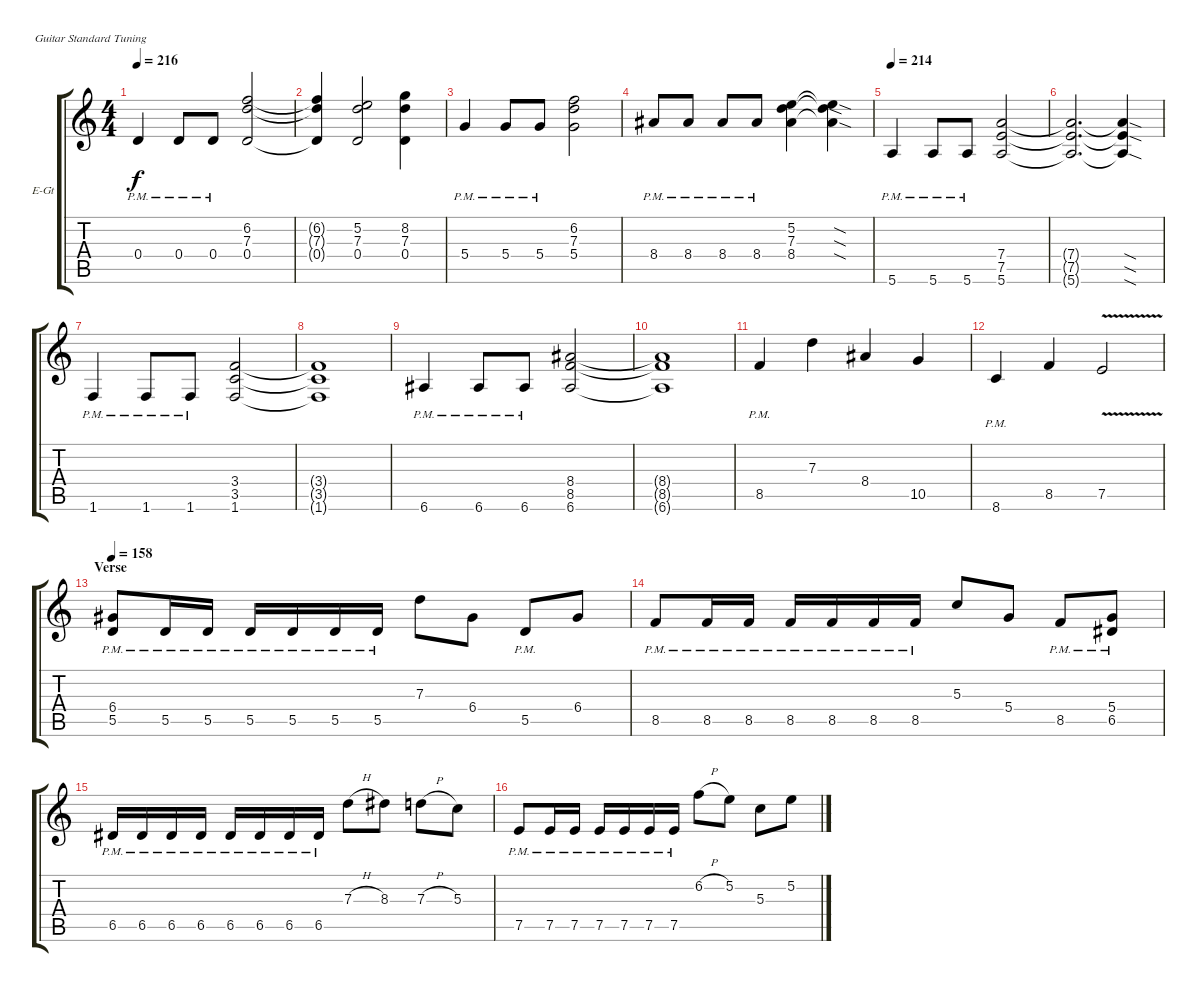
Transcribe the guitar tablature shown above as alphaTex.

\bracketExtendMode groupsimilarinstruments
\firstSystemTrackNameOrientation horizontal
\otherSystemsTrackNameOrientation horizontal
\track ("Jason Gobel" "E-Gt") {instrument distortionguitar}
\staff {score tabs}
\tuning (E4 B3 G3 D3 A2 E2)
\ts (4 4)
\tempo 216
\clef g2
\ks c
0.4{pm}.4{dy f} 0.4{pm}.8 0.4{pm}.8 (6.2 7.3 0.4).2 |
(7.3{t} 6.2{t} 0.4{t}).4 (5.2 7.3 0.4).2 (8.2 7.3 0.4).4 |
5.4{pm}.4 5.4{pm}.8 5.4{pm}.8 (6.2 7.3 5.4).2 |
8.4{pm}.8 8.4{pm}.8 8.4{pm}.8 8.4{pm}.8 (5.2 7.3 8.4).4 (5.2{sod t} 7.3{sod t} 8.4{sod t}).4 |
\tempo 214
5.6{pm}.4 5.6{pm}.8 5.6{pm}.8 (7.4 7.5 5.6).2 |
(7.4{t} 7.5{t} 5.6{t}).2{d} (7.4{sod t} 7.5{sod t} 5.6{sod t}).4 |
1.6{pm}.4 1.6{pm}.8 1.6{pm}.8 (3.4 3.5 1.6).2 |
(3.4{t} 3.5{t} 1.6{t}).1 |
6.6{pm}.4 6.6{pm}.8 6.6{pm}.8 (8.4 8.5 6.6).2 |
(8.4{t} 8.5{t} 6.6{t}).1 |
8.5{pm}.4 7.3.4 8.4.4 10.5.4 |
8.6{pm}.4 8.5.4 7.5{v}.2 |
\section ("" "Verse")
\tempo 158
(6.4{pm} 5.5{pm}).8 5.5{pm}.16 5.5{pm}.16 5.5{pm}.16 5.5{pm}.16 5.5{pm}.16 5.5{pm}.16 7.3.8 6.4.8 5.5{pm}.8 6.4.8 |
8.5{pm}.8 8.5{pm}.16 8.5{pm}.16 8.5{pm}.16 8.5{pm}.16 8.5{pm}.16 8.5{pm}.16 5.3.8 5.4.8 8.5{pm}.8 (6.5{pm} 5.4{pm}).8 |
6.5{pm}.16 6.5{pm}.16 6.5{pm}.16 6.5{pm}.16 6.5{pm}.16 6.5{pm}.16 6.5{pm}.16 6.5{pm}.16 7.3{h}.8 8.3.8 7.3{h}.8 5.3.8 |
7.5{pm}.8 7.5{pm}.16 7.5{pm}.16 7.5{pm}.16 7.5{pm}.16 7.5{pm}.16 7.5{pm}.16 6.2{h}.8 5.2.8 5.3.8 5.2.8
